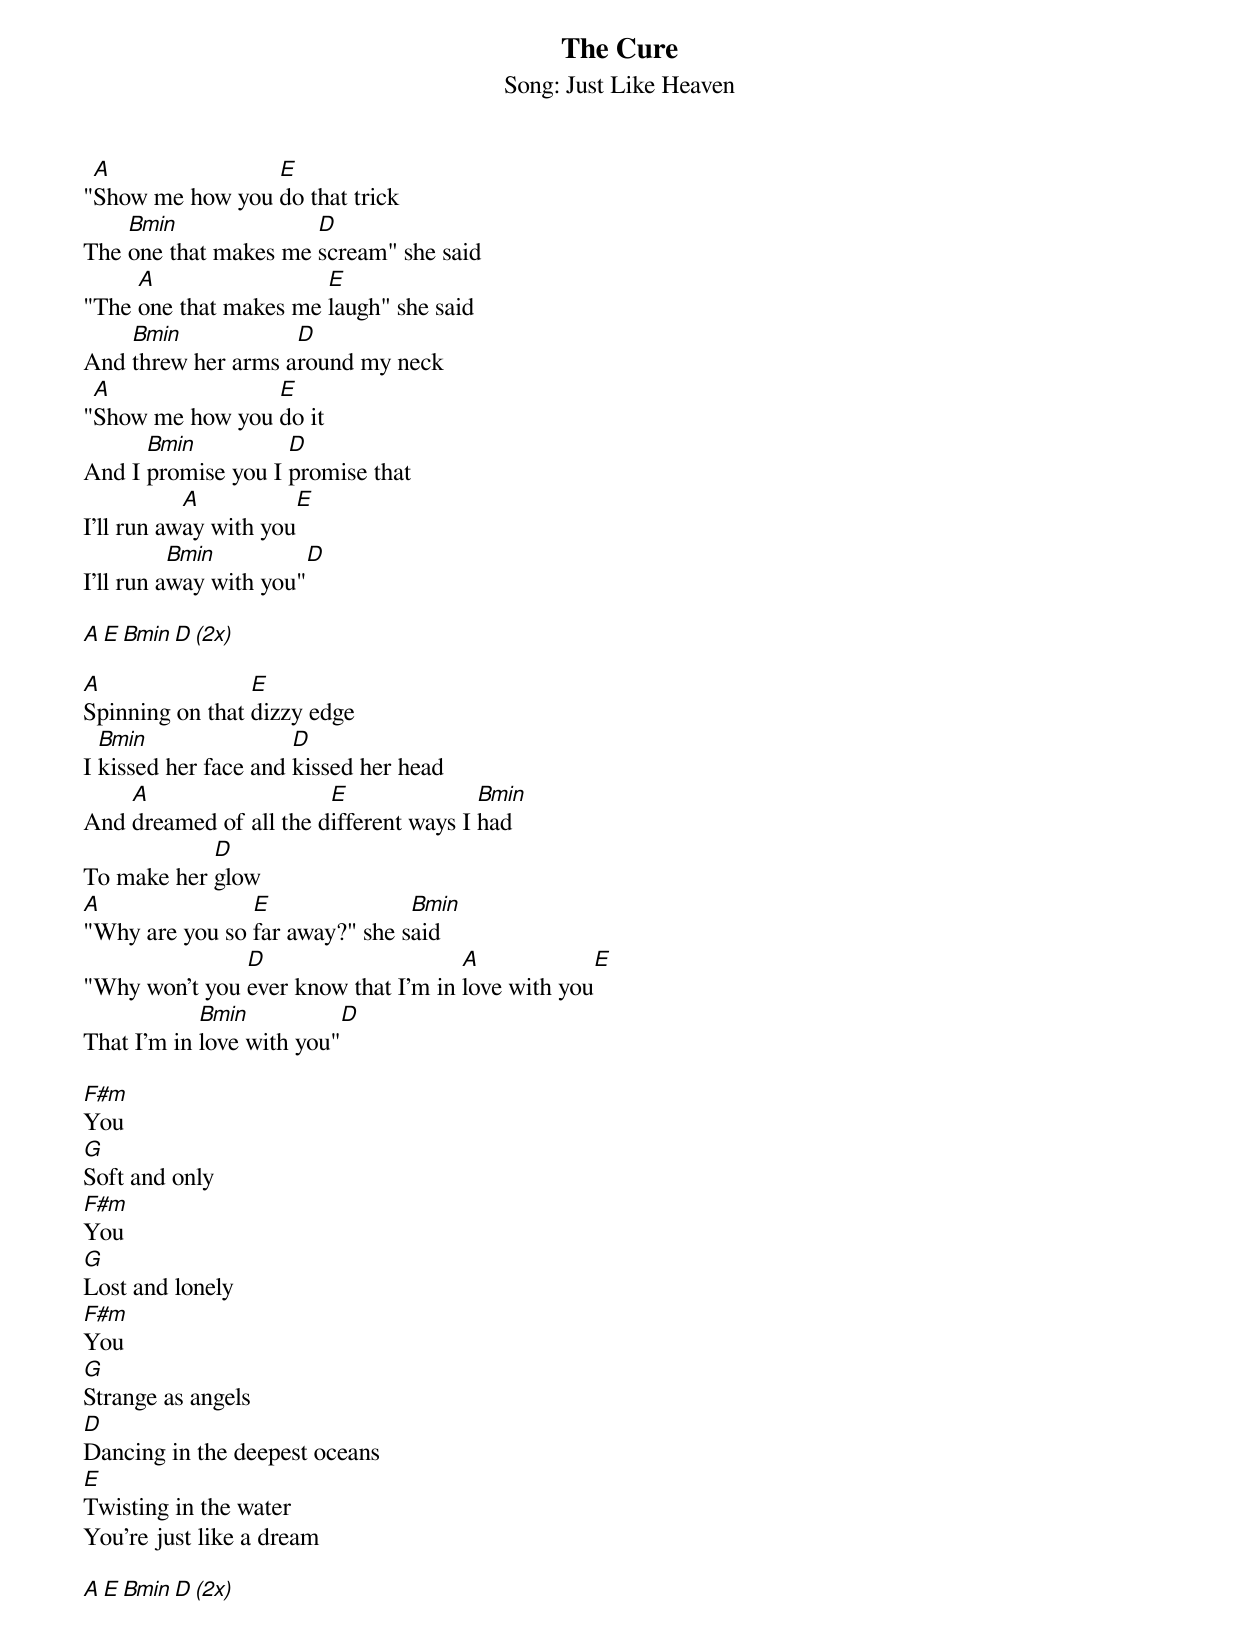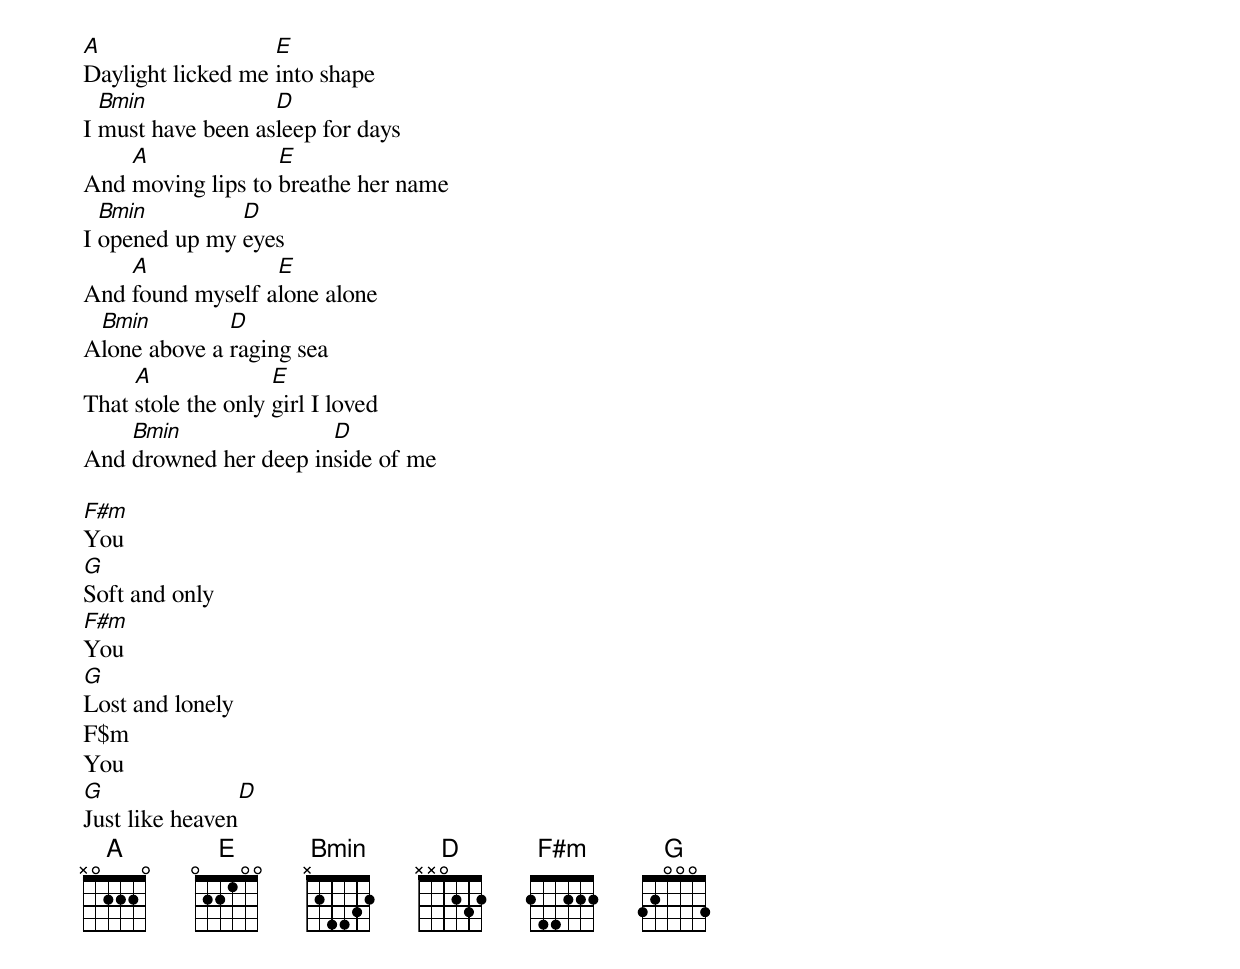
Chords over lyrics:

The Cure
Song: Just Like Heaven


 A               E
"Show me how you do that trick
    Bmin              D
The one that makes me scream" she said
     A                 E
"The one that makes me laugh" she said
    Bmin            D
And threw her arms around my neck
 A               E
"Show me how you do it
      Bmin          D
And I promise you I promise that
           A                E
I'll run away with you
          Bmin              D
I'll run away with you"

A E Bmin D (2x)

A                E
Spinning on that dizzy edge
  Bmin                D
I kissed her face and kissed her head
    A                   E               Bmin
And dreamed of all the different ways I had
            D
To make her glow
A               E               Bmin
"Why are you so far away?" she said
               D                     A            E
"Why won't you ever know that I'm in love with you
            Bmin           D
That I'm in love with you"

F#m
You
G
Soft and only
F#m
You
G
Lost and lonely
F#m
You
G
Strange as angels
D
Dancing in the deepest oceans
E
Twisting in the water
You're just like a dream

A E Bmin D (2x)

A                  E
Daylight licked me into shape
  Bmin             D
I must have been asleep for days
    A              E
And moving lips to breathe her name
  Bmin         D
I opened up my eyes
    A             E
And found myself alone alone
 Bmin         D
Alone above a raging sea
     A              E
That stole the only girl I loved
    Bmin               D
And drowned her deep inside of me

F#m
You
G
Soft and only
F#m
You
G
Lost and lonely
F$m
You
G                   D
Just like heaven
